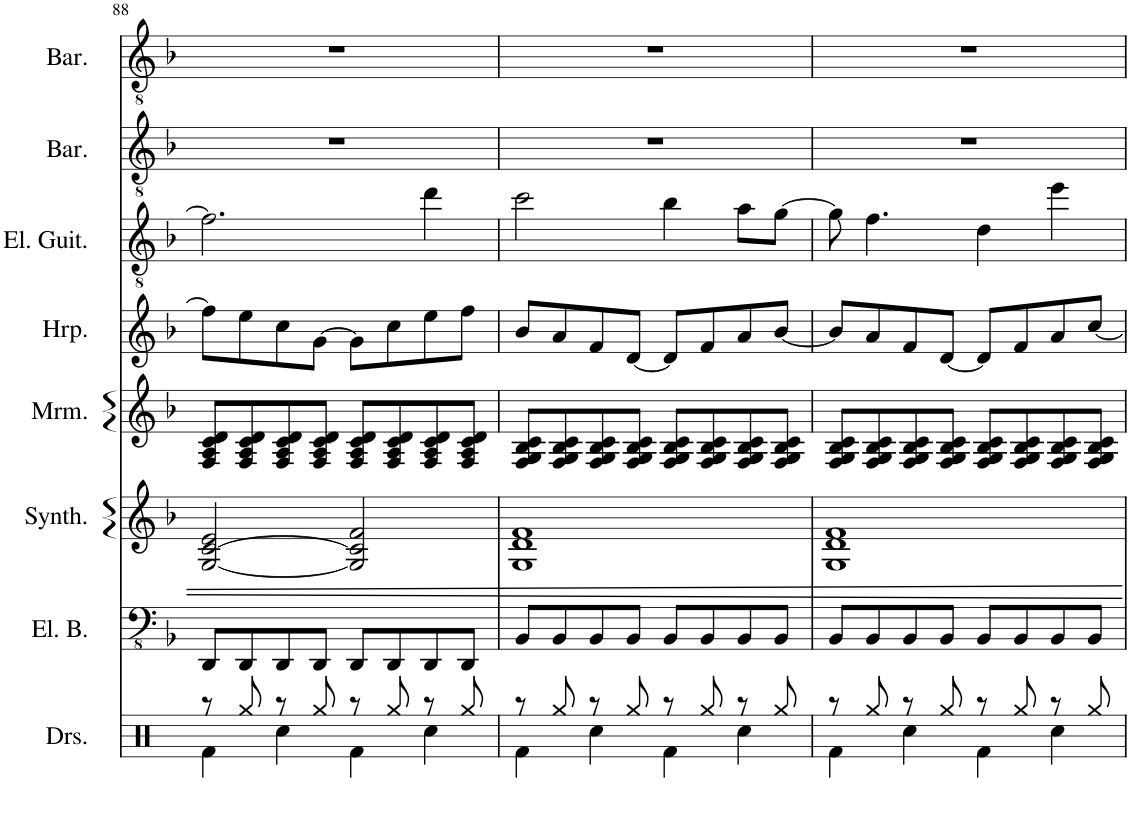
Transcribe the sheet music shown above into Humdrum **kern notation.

**kern	**kern	**kern	**kern	**kern	**kern	**kern	**kern
*part8	*part7	*part6	*part5	*part4	*part3	*part2	*part1
*staff8	*staff7	*staff6	*staff5	*staff4	*staff3	*staff2	*staff1
*I"Drumset	*I"Electric Bass	*I"String Synthesizer	*I"Marimba	*I"Harp	*I"Electric Guitar	*I"Baritone	*I"Baritone
*I'Drs.	*I'El. B.	*I'Synth.	*I'Mrm.	*I'Hrp.	*I'El. Guit.	*I'Bar.	*I'Bar.
!!LO:PB:g=z
*clefX	*clefFv4	*clefG2	*clefG2	*clefG2	*clefGv2	*clefGv2	*clefGv2
*k[]	*k[b-]	*k[b-]	*k[b-]	*k[b-]	*k[b-]	*k[b-]	*k[b-]
*M4/4	*M4/4	*M4/4	*M4/4	*M4/4	*M4/4	*M4/4	*M4/4
=88	=88	=88	=88	=88	=88	=88	=88
*^	*	*	*	*	*	*	*
8r	4Rf\	8DDD/L	[2G/ [2c/ 2e/	8F/ 8A/ 8c/ 8d/L	8ff\L]	2.f\]	1r	1r
8Rgg/	.	8DDD/	.	8F/ 8A/ 8c/ 8d/	8ee\	.	.	.
8r	4Rcc\	8DDD/	.	8F/ 8A/ 8c/ 8d/	8cc\	.	.	.
8Rgg/	.	8DDD/J	.	8F/ 8A/ 8c/ 8d/J	[8g\J	.	.	.
8r	4Rf\	8DDD/L	2G/] 2c/] 2f/	8F/ 8A/ 8c/ 8d/L	8g\L]	.	.	.
8Rgg/	.	8DDD/	.	8F/ 8A/ 8c/ 8d/	8cc\	.	.	.
8r	4Rcc\	8DDD/	.	8F/ 8A/ 8c/ 8d/	8ee\	4dd\	.	.
8Rgg/	.	8DDD/J	.	8F/ 8A/ 8c/ 8d/J	8ff\J	.	.	.
=89	=89	=89	=89	=89	=89	=89	=89	=89
8r	4Rf\	8BBB-/L	1G 1d 1f	8F/ 8G/ 8B-/ 8c/L	8b-/L	2cc\	1r	1r
8Rgg/	.	8BBB-/	.	8F/ 8G/ 8B-/ 8c/	8a/	.	.	.
8r	4Rcc\	8BBB-/	.	8F/ 8G/ 8B-/ 8c/	8f/	.	.	.
8Rgg/	.	8BBB-/J	.	8F/ 8G/ 8B-/ 8c/J	[8d/J	.	.	.
8r	4Rf\	8BBB-/L	.	8F/ 8G/ 8B-/ 8c/L	8d/L]	4b-\	.	.
8Rgg/	.	8BBB-/	.	8F/ 8G/ 8B-/ 8c/	8f/	.	.	.
8r	4Rcc\	8BBB-/	.	8F/ 8G/ 8B-/ 8c/	8a/	8a\L	.	.
8Rgg/	.	8BBB-/J	.	8F/ 8G/ 8B-/ 8c/J	[8b-/J	[8g\J	.	.
=90	=90	=90	=90	=90	=90	=90	=90	=90
8r	4Rf\	8BBB-/L	1G 1d 1f	8F/ 8G/ 8B-/ 8c/L	8b-/L]	8g\]	1r	1r
8Rgg/	.	8BBB-/	.	8F/ 8G/ 8B-/ 8c/	8a/	4.f\	.	.
8r	4Rcc\	8BBB-/	.	8F/ 8G/ 8B-/ 8c/	8f/	.	.	.
8Rgg/	.	8BBB-/J	.	8F/ 8G/ 8B-/ 8c/J	[8d/J	.	.	.
8r	4Rf\	8BBB-/L	.	8F/ 8G/ 8B-/ 8c/L	8d/L]	4d\	.	.
8Rgg/	.	8BBB-/	.	8F/ 8G/ 8B-/ 8c/	8f/	.	.	.
8r	4Rcc\	8BBB-/	.	8F/ 8G/ 8B-/ 8c/	8a/	4ee\	.	.
8Rgg/	.	8BBB-/J	.	8F/ 8G/ 8B-/ 8c/J	[8cc/J	.	.	.
*v	*v	*	*	*	*	*	*	*
=	=	=	=	=	=	=	=
*-	*-	*-	*-	*-	*-	*-	*-
